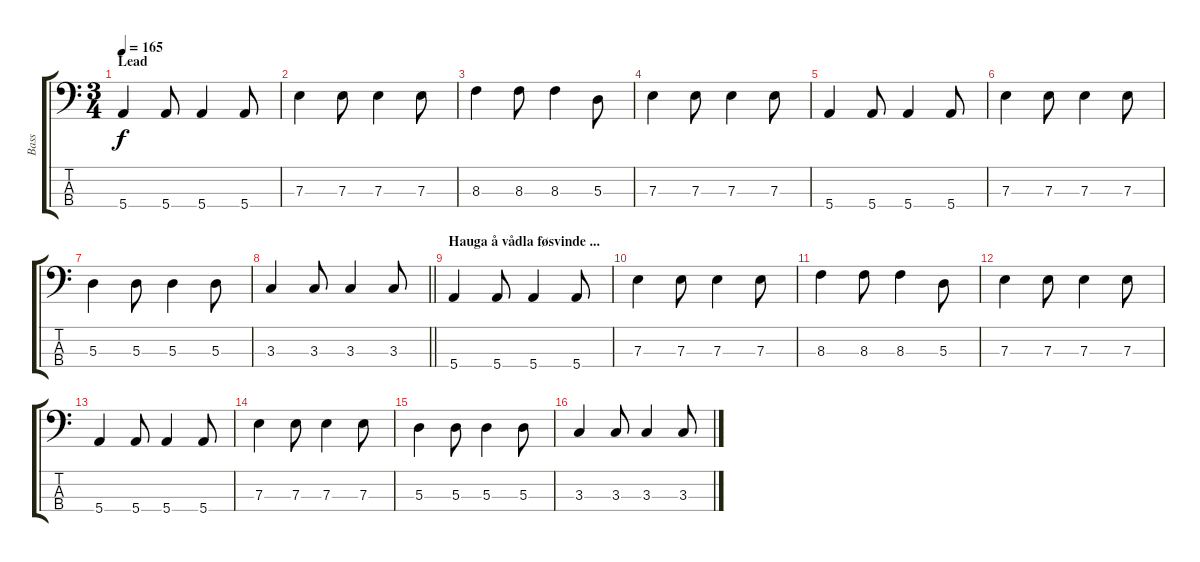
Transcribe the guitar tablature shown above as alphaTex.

\track ("Bass" "Bass") {instrument electricbassfinger}
\staff {score tabs}
\tuning (G2 D2 A1 E1) {hide}
\ts (3 4)
\section ("" "Lead")
\tempo 165
\clef f4
\ks c
5.4.4{dy f} 5.4.8 5.4.4 5.4.8 |
7.3.4 7.3.8 7.3.4 7.3.8 |
8.3.4 8.3.8 8.3.4 5.3.8 |
7.3.4 7.3.8 7.3.4 7.3.8 |
5.4.4 5.4.8 5.4.4 5.4.8 |
7.3.4 7.3.8 7.3.4 7.3.8 |
5.3.4 5.3.8 5.3.4 5.3.8 |
\barLineRight lightlight
3.3.4 3.3.8 3.3.4 3.3.8 |
\section ("" "Hauga å vådla føsvinde ...")
5.4.4 5.4.8 5.4.4 5.4.8 |
7.3.4 7.3.8 7.3.4 7.3.8 |
8.3.4 8.3.8 8.3.4 5.3.8 |
7.3.4 7.3.8 7.3.4 7.3.8 |
5.4.4 5.4.8 5.4.4 5.4.8 |
7.3.4 7.3.8 7.3.4 7.3.8 |
5.3.4 5.3.8 5.3.4 5.3.8 |
3.3.4 3.3.8 3.3.4 3.3.8
